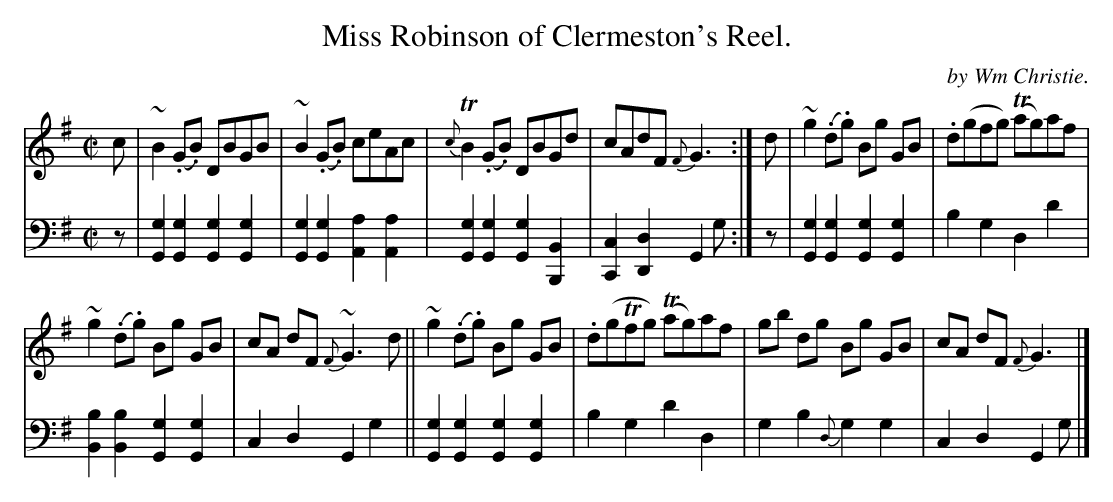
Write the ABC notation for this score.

X:1
T: Miss Robinson of Clermeston's Reel.
C: by Wm Christie.
M: C|
L: 1/8
K: G
V: 1 staves=2
c |\
~B2(.G.B) DBGB | ~B2(.G.B) ceAc | {c}TB2(.G.B) DBGd | cAdF {F}G3 :| d | ~g2(.d.g) Bg GB | .d(gfg) (Tag)af |
~g2(.d.g) Bg GB | cA dF {F}~G3d || ~g2(.d.g) Bg GB | .d(gTfg) (Tag)af | gb dg Bg GB | cA dF {F}G3 |]
V: 2 clef=bass middle=d
z |\
[G2g2][G2g2] [G2g2][G2g2] | [G2g2][G2g2] [A2a2][A2a2] |\
[G2g2][G2g2] [G2g2][B,2B2] | [C2c2][D2d2] G2g :| z |\
[G2g2][G2g2] [G2g2][G2g2] | b2g2 d2d'2 |
[B2b2][B2b2] [G2g2][G2g2] | c2d2 G2g2 ||\
[G2g2][G2g2] [G2g2][G2g2] | b2g2 d'2d2 |\
g2b2 {d}g2g2 | c2d2 G2g |]
